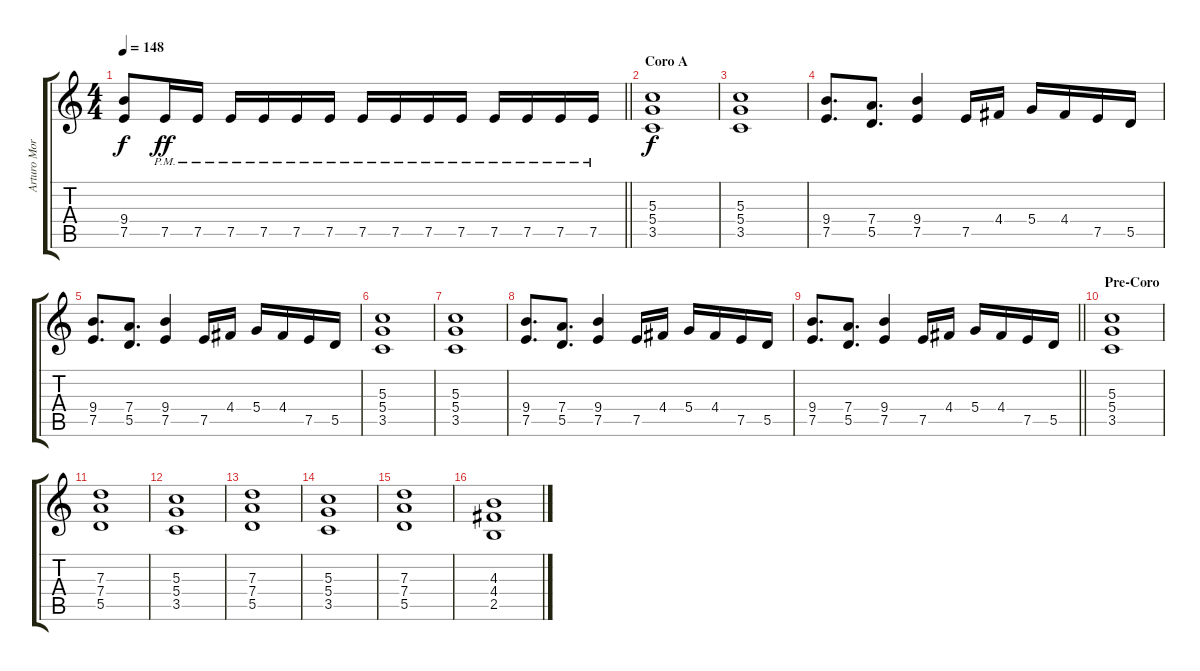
\track ("Arturo Morras" "Arturo Mor") {instrument distortionguitar}
\staff {score tabs}
\tuning (E4 B3 G3 D3 A2 E2) {hide}
\ts (4 4)
\tempo 148
\clef g2
\barLineRight lightlight
\ks c
(9.4 7.5).8{dy f} 7.5{pm}.16{dy ff} 7.5{pm}.16 7.5{pm}.16 7.5{pm}.16 7.5{pm}.16 7.5{pm}.16 7.5{pm}.16 7.5{pm}.16 7.5{pm}.16 7.5{pm}.16 7.5{pm}.16 7.5{pm}.16 7.5{pm}.16 7.5{pm}.16 |
\section ("" "Coro A")
(5.3 5.4 3.5).1{dy f} |
(5.3 5.4 3.5).1 |
(9.4 7.5).8{d} (7.4 5.5).8{d} (9.4 7.5).4 7.5.16 4.4.16 5.4.16 4.4.16 7.5.16 5.5.16 |
(9.4 7.5).8{d} (7.4 5.5).8{d} (9.4 7.5).4 7.5.16 4.4.16 5.4.16 4.4.16 7.5.16 5.5.16 |
(5.3 5.4 3.5).1 |
(5.3 5.4 3.5).1 |
(9.4 7.5).8{d} (7.4 5.5).8{d} (9.4 7.5).4 7.5.16 4.4.16 5.4.16 4.4.16 7.5.16 5.5.16 |
\barLineRight lightlight
(9.4 7.5).8{d} (7.4 5.5).8{d} (9.4 7.5).4 7.5.16 4.4.16 5.4.16 4.4.16 7.5.16 5.5.16 |
\section ("" "Pre-Coro")
(5.3 5.4 3.5).1 |
(7.3 7.4 5.5).1 |
(5.3 5.4 3.5).1 |
(7.3 7.4 5.5).1 |
(5.3 5.4 3.5).1 |
(7.3 7.4 5.5).1 |
(4.3 4.4 2.5).1
